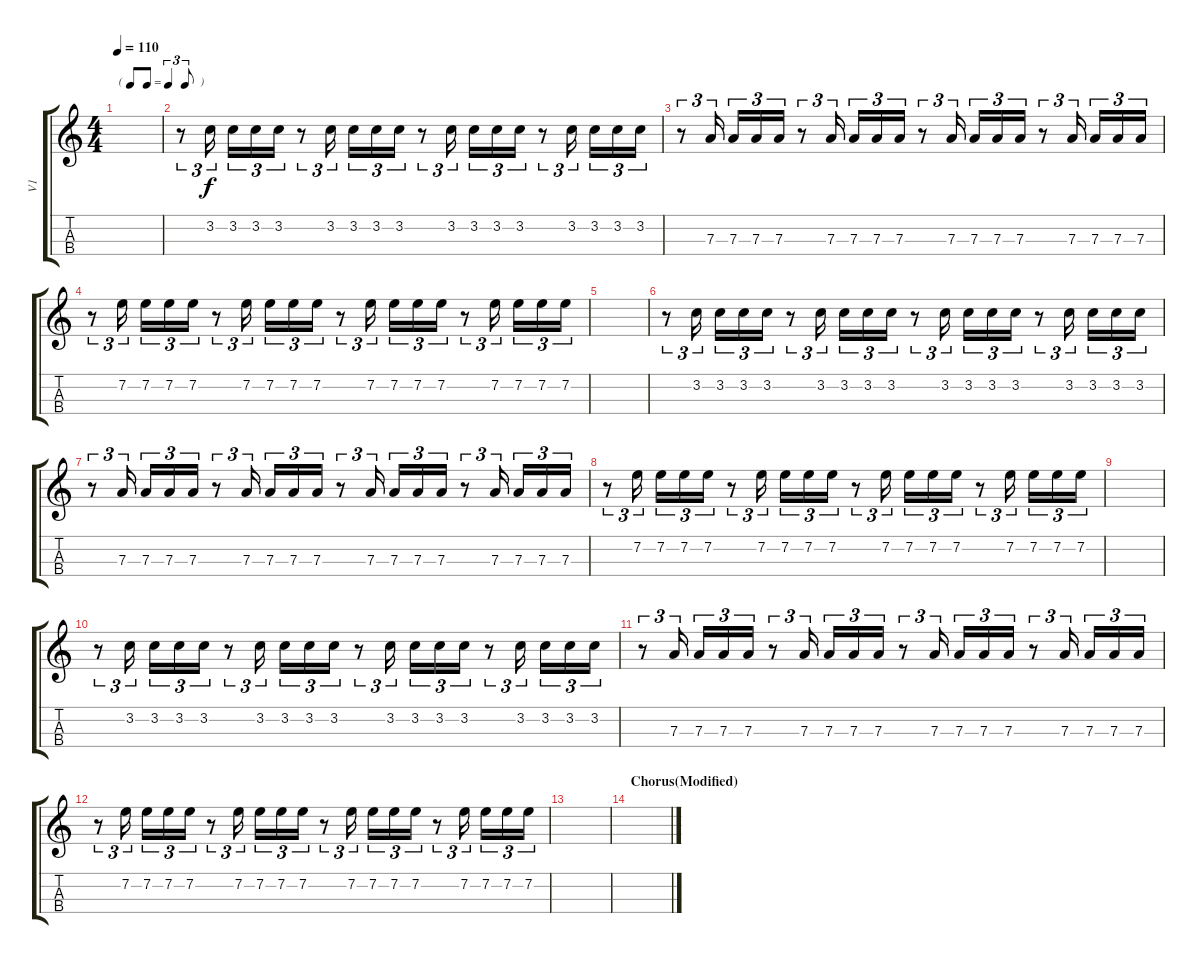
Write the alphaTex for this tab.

\track ("V1" "V1") {instrument violin}
\staff {score tabs}
\tuning (E5 A4 D4 G3) {hide}
\ts (4 4)
\tf triplet8th
\tempo 110
\clef g2
\ks c
|
r.8{tu (3 2)} 3.2.16{tu (3 2)} 3.2.16{tu (3 2)} 3.2.16{tu (3 2)} 3.2.16{tu (3 2)} r.8{tu (3 2)} 3.2.16{tu (3 2)} 3.2.16{tu (3 2)} 3.2.16{tu (3 2)} 3.2.16{tu (3 2)} r.8{tu (3 2)} 3.2.16{tu (3 2)} 3.2.16{tu (3 2)} 3.2.16{tu (3 2)} 3.2.16{tu (3 2)} r.8{tu (3 2)} 3.2.16{tu (3 2)} 3.2.16{tu (3 2)} 3.2.16{tu (3 2)} 3.2.16{tu (3 2)} |
r.8{tu (3 2)} 7.3.16{tu (3 2)} 7.3.16{tu (3 2)} 7.3.16{tu (3 2)} 7.3.16{tu (3 2)} r.8{tu (3 2)} 7.3.16{tu (3 2)} 7.3.16{tu (3 2)} 7.3.16{tu (3 2)} 7.3.16{tu (3 2)} r.8{tu (3 2)} 7.3.16{tu (3 2)} 7.3.16{tu (3 2)} 7.3.16{tu (3 2)} 7.3.16{tu (3 2)} r.8{tu (3 2)} 7.3.16{tu (3 2)} 7.3.16{tu (3 2)} 7.3.16{tu (3 2)} 7.3.16{tu (3 2)} |
r.8{tu (3 2)} 7.2.16{tu (3 2)} 7.2.16{tu (3 2)} 7.2.16{tu (3 2)} 7.2.16{tu (3 2)} r.8{tu (3 2)} 7.2.16{tu (3 2)} 7.2.16{tu (3 2)} 7.2.16{tu (3 2)} 7.2.16{tu (3 2)} r.8{tu (3 2)} 7.2.16{tu (3 2)} 7.2.16{tu (3 2)} 7.2.16{tu (3 2)} 7.2.16{tu (3 2)} r.8{tu (3 2)} 7.2.16{tu (3 2)} 7.2.16{tu (3 2)} 7.2.16{tu (3 2)} 7.2.16{tu (3 2)} |
|
r.8{tu (3 2)} 3.2.16{tu (3 2)} 3.2.16{tu (3 2)} 3.2.16{tu (3 2)} 3.2.16{tu (3 2)} r.8{tu (3 2)} 3.2.16{tu (3 2)} 3.2.16{tu (3 2)} 3.2.16{tu (3 2)} 3.2.16{tu (3 2)} r.8{tu (3 2)} 3.2.16{tu (3 2)} 3.2.16{tu (3 2)} 3.2.16{tu (3 2)} 3.2.16{tu (3 2)} r.8{tu (3 2)} 3.2.16{tu (3 2)} 3.2.16{tu (3 2)} 3.2.16{tu (3 2)} 3.2.16{tu (3 2)} |
r.8{tu (3 2)} 7.3.16{tu (3 2)} 7.3.16{tu (3 2)} 7.3.16{tu (3 2)} 7.3.16{tu (3 2)} r.8{tu (3 2)} 7.3.16{tu (3 2)} 7.3.16{tu (3 2)} 7.3.16{tu (3 2)} 7.3.16{tu (3 2)} r.8{tu (3 2)} 7.3.16{tu (3 2)} 7.3.16{tu (3 2)} 7.3.16{tu (3 2)} 7.3.16{tu (3 2)} r.8{tu (3 2)} 7.3.16{tu (3 2)} 7.3.16{tu (3 2)} 7.3.16{tu (3 2)} 7.3.16{tu (3 2)} |
r.8{tu (3 2)} 7.2.16{tu (3 2)} 7.2.16{tu (3 2)} 7.2.16{tu (3 2)} 7.2.16{tu (3 2)} r.8{tu (3 2)} 7.2.16{tu (3 2)} 7.2.16{tu (3 2)} 7.2.16{tu (3 2)} 7.2.16{tu (3 2)} r.8{tu (3 2)} 7.2.16{tu (3 2)} 7.2.16{tu (3 2)} 7.2.16{tu (3 2)} 7.2.16{tu (3 2)} r.8{tu (3 2)} 7.2.16{tu (3 2)} 7.2.16{tu (3 2)} 7.2.16{tu (3 2)} 7.2.16{tu (3 2)} |
|
r.8{tu (3 2)} 3.2.16{tu (3 2)} 3.2.16{tu (3 2)} 3.2.16{tu (3 2)} 3.2.16{tu (3 2)} r.8{tu (3 2)} 3.2.16{tu (3 2)} 3.2.16{tu (3 2)} 3.2.16{tu (3 2)} 3.2.16{tu (3 2)} r.8{tu (3 2)} 3.2.16{tu (3 2)} 3.2.16{tu (3 2)} 3.2.16{tu (3 2)} 3.2.16{tu (3 2)} r.8{tu (3 2)} 3.2.16{tu (3 2)} 3.2.16{tu (3 2)} 3.2.16{tu (3 2)} 3.2.16{tu (3 2)} |
r.8{tu (3 2)} 7.3.16{tu (3 2)} 7.3.16{tu (3 2)} 7.3.16{tu (3 2)} 7.3.16{tu (3 2)} r.8{tu (3 2)} 7.3.16{tu (3 2)} 7.3.16{tu (3 2)} 7.3.16{tu (3 2)} 7.3.16{tu (3 2)} r.8{tu (3 2)} 7.3.16{tu (3 2)} 7.3.16{tu (3 2)} 7.3.16{tu (3 2)} 7.3.16{tu (3 2)} r.8{tu (3 2)} 7.3.16{tu (3 2)} 7.3.16{tu (3 2)} 7.3.16{tu (3 2)} 7.3.16{tu (3 2)} |
r.8{tu (3 2)} 7.2.16{tu (3 2)} 7.2.16{tu (3 2)} 7.2.16{tu (3 2)} 7.2.16{tu (3 2)} r.8{tu (3 2)} 7.2.16{tu (3 2)} 7.2.16{tu (3 2)} 7.2.16{tu (3 2)} 7.2.16{tu (3 2)} r.8{tu (3 2)} 7.2.16{tu (3 2)} 7.2.16{tu (3 2)} 7.2.16{tu (3 2)} 7.2.16{tu (3 2)} r.8{tu (3 2)} 7.2.16{tu (3 2)} 7.2.16{tu (3 2)} 7.2.16{tu (3 2)} 7.2.16{tu (3 2)} |
|
\section ("" "Chorus(Modified)")
